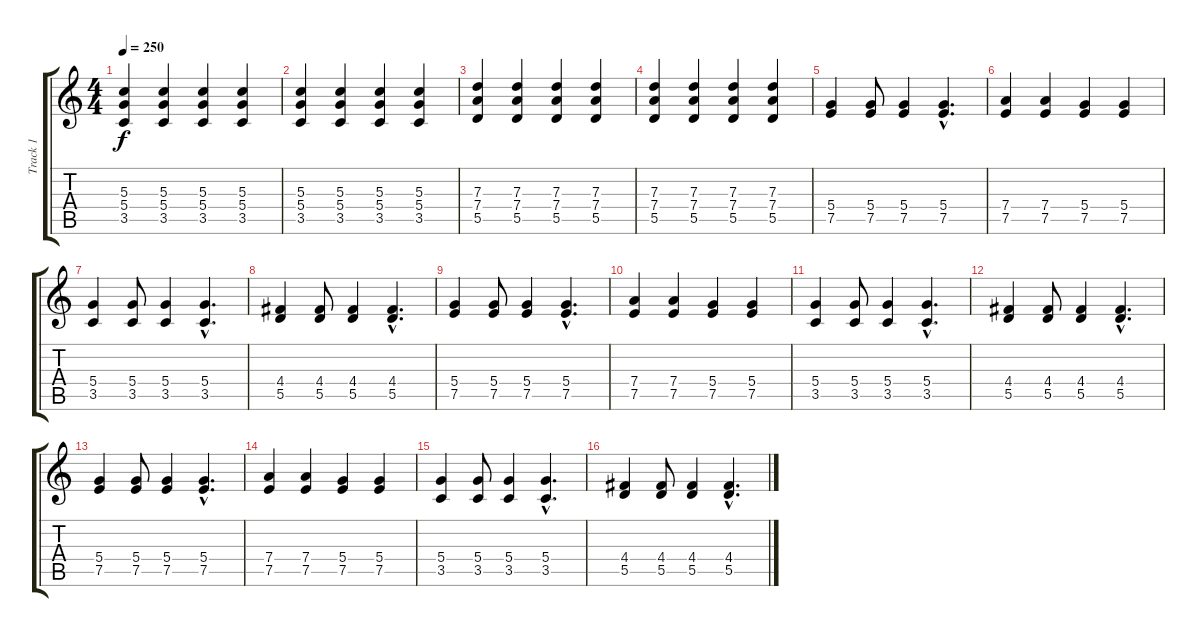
\track ("Track 1" "Track 1") {instrument overdrivenguitar}
\staff {score tabs}
\tuning (E4 B3 G3 D3 A2 E2) {hide}
\ts (4 4)
\tempo 250
\clef g2
\ks c
(5.3 5.4 3.5).4{dy f} (5.3 5.4 3.5).4 (5.3 5.4 3.5).4 (5.3 5.4 3.5).4 |
(5.3 5.4 3.5).4 (5.3 5.4 3.5).4 (5.3 5.4 3.5).4 (5.3 5.4 3.5).4 |
(7.3 7.4 5.5).4 (7.3 7.4 5.5).4 (7.3 7.4 5.5).4 (7.3 7.4 5.5).4 |
(7.3 7.4 5.5).4 (7.3 7.4 5.5).4 (7.3 7.4 5.5).4 (7.3 7.4 5.5).4 |
(5.4 7.5).4 (5.4 7.5).8 (5.4 7.5).4 (5.4{hac} 7.5{hac}).4{d} |
(7.4 7.5).4 (7.4 7.5).4 (5.4 7.5).4 (5.4 7.5).4 |
(5.4 3.5).4 (5.4 3.5).8 (5.4 3.5).4 (5.4{hac} 3.5{hac}).4{d} |
(4.4 5.5).4 (4.4 5.5).8 (4.4 5.5).4 (4.4{hac} 5.5{hac}).4{d} |
(5.4 7.5).4 (5.4 7.5).8 (5.4 7.5).4 (5.4{hac} 7.5{hac}).4{d} |
(7.4 7.5).4 (7.4 7.5).4 (5.4 7.5).4 (5.4 7.5).4 |
(5.4 3.5).4 (5.4 3.5).8 (5.4 3.5).4 (5.4{hac} 3.5{hac}).4{d} |
(4.4 5.5).4 (4.4 5.5).8 (4.4 5.5).4 (4.4{hac} 5.5{hac}).4{d} |
(5.4 7.5).4 (5.4 7.5).8 (5.4 7.5).4 (5.4{hac} 7.5{hac}).4{d} |
(7.4 7.5).4 (7.4 7.5).4 (5.4 7.5).4 (5.4 7.5).4 |
(5.4 3.5).4 (5.4 3.5).8 (5.4 3.5).4 (5.4{hac} 3.5{hac}).4{d} |
(4.4 5.5).4 (4.4 5.5).8 (4.4 5.5).4 (4.4{hac} 5.5{hac}).4{d}
